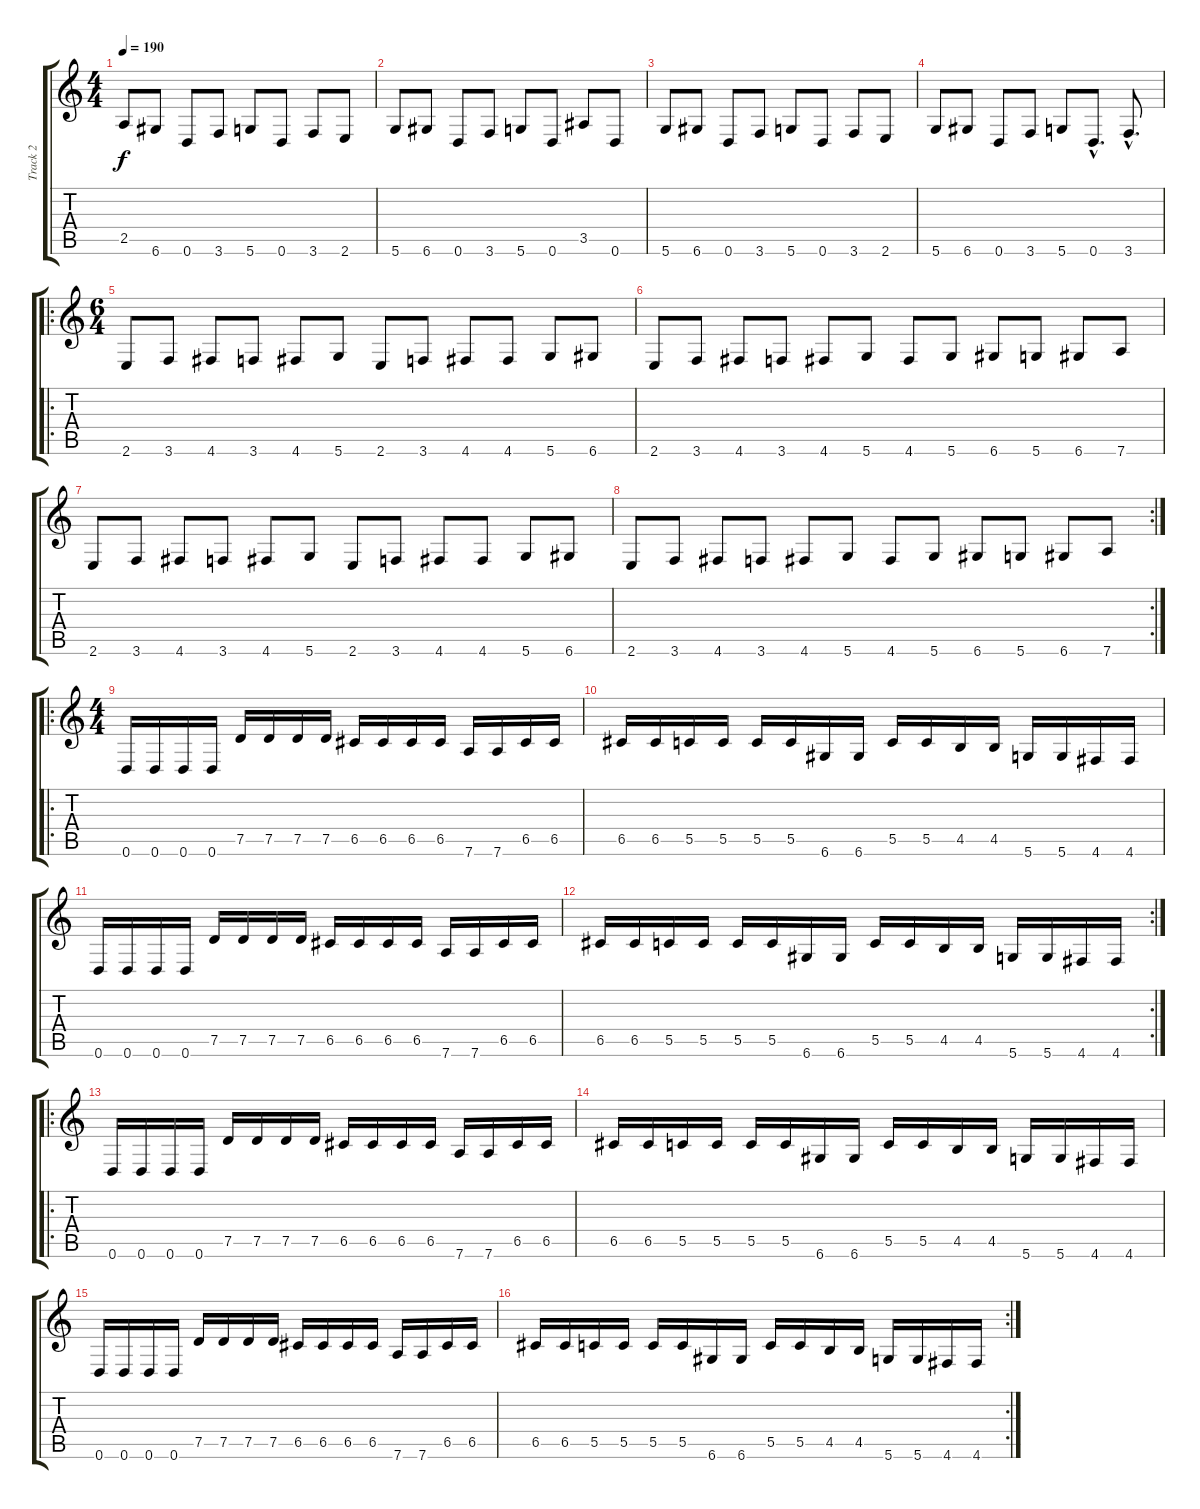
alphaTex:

\track ("Track 2" "Track 2") {instrument distortionguitar}
\staff {score tabs}
\tuning (D4 A3 F3 C3 G2 D2) {hide}
\ts (4 4)
\tempo 190
\clef g2
\ks c
2.5.8{dy f} 6.6.8 0.6.8 3.6.8 5.6.8 0.6.8 3.6.8 2.6.8 |
5.6.8 6.6.8 0.6.8 3.6.8 5.6.8 0.6.8 3.5.8 0.6.8 |
5.6.8 6.6.8 0.6.8 3.6.8 5.6.8 0.6.8 3.6.8 2.6.8 |
5.6.8 6.6.8 0.6.8 3.6.8 5.6.8 0.6{hac}.8{d} 3.6{hac}.8{d} |
\ro
\ts (6 4)
2.6.8 3.6.8 4.6.8 3.6.8 4.6.8 5.6.8 2.6.8 3.6.8 4.6.8 4.6.8 5.6.8 6.6.8 |
2.6.8 3.6.8 4.6.8 3.6.8 4.6.8 5.6.8 4.6.8 5.6.8 6.6.8 5.6.8 6.6.8 7.6.8 |
2.6.8 3.6.8 4.6.8 3.6.8 4.6.8 5.6.8 2.6.8 3.6.8 4.6.8 4.6.8 5.6.8 6.6.8 |
\rc 2
2.6.8 3.6.8 4.6.8 3.6.8 4.6.8 5.6.8 4.6.8 5.6.8 6.6.8 5.6.8 6.6.8 7.6.8 |
\ro
\ts (4 4)
0.6.16 0.6.16 0.6.16 0.6.16 7.5.16 7.5.16 7.5.16 7.5.16 6.5.16 6.5.16 6.5.16 6.5.16 7.6.16 7.6.16 6.5.16 6.5.16 |
6.5.16 6.5.16 5.5.16 5.5.16 5.5.16 5.5.16 6.6.16 6.6.16 5.5.16 5.5.16 4.5.16 4.5.16 5.6.16 5.6.16 4.6.16 4.6.16 |
0.6.16 0.6.16 0.6.16 0.6.16 7.5.16 7.5.16 7.5.16 7.5.16 6.5.16 6.5.16 6.5.16 6.5.16 7.6.16 7.6.16 6.5.16 6.5.16 |
\rc 2
6.5.16 6.5.16 5.5.16 5.5.16 5.5.16 5.5.16 6.6.16 6.6.16 5.5.16 5.5.16 4.5.16 4.5.16 5.6.16 5.6.16 4.6.16 4.6.16 |
\ro
0.6.16 0.6.16 0.6.16 0.6.16 7.5.16 7.5.16 7.5.16 7.5.16 6.5.16 6.5.16 6.5.16 6.5.16 7.6.16 7.6.16 6.5.16 6.5.16 |
6.5.16 6.5.16 5.5.16 5.5.16 5.5.16 5.5.16 6.6.16 6.6.16 5.5.16 5.5.16 4.5.16 4.5.16 5.6.16 5.6.16 4.6.16 4.6.16 |
0.6.16 0.6.16 0.6.16 0.6.16 7.5.16 7.5.16 7.5.16 7.5.16 6.5.16 6.5.16 6.5.16 6.5.16 7.6.16 7.6.16 6.5.16 6.5.16 |
\rc 2
6.5.16 6.5.16 5.5.16 5.5.16 5.5.16 5.5.16 6.6.16 6.6.16 5.5.16 5.5.16 4.5.16 4.5.16 5.6.16 5.6.16 4.6.16 4.6.16
